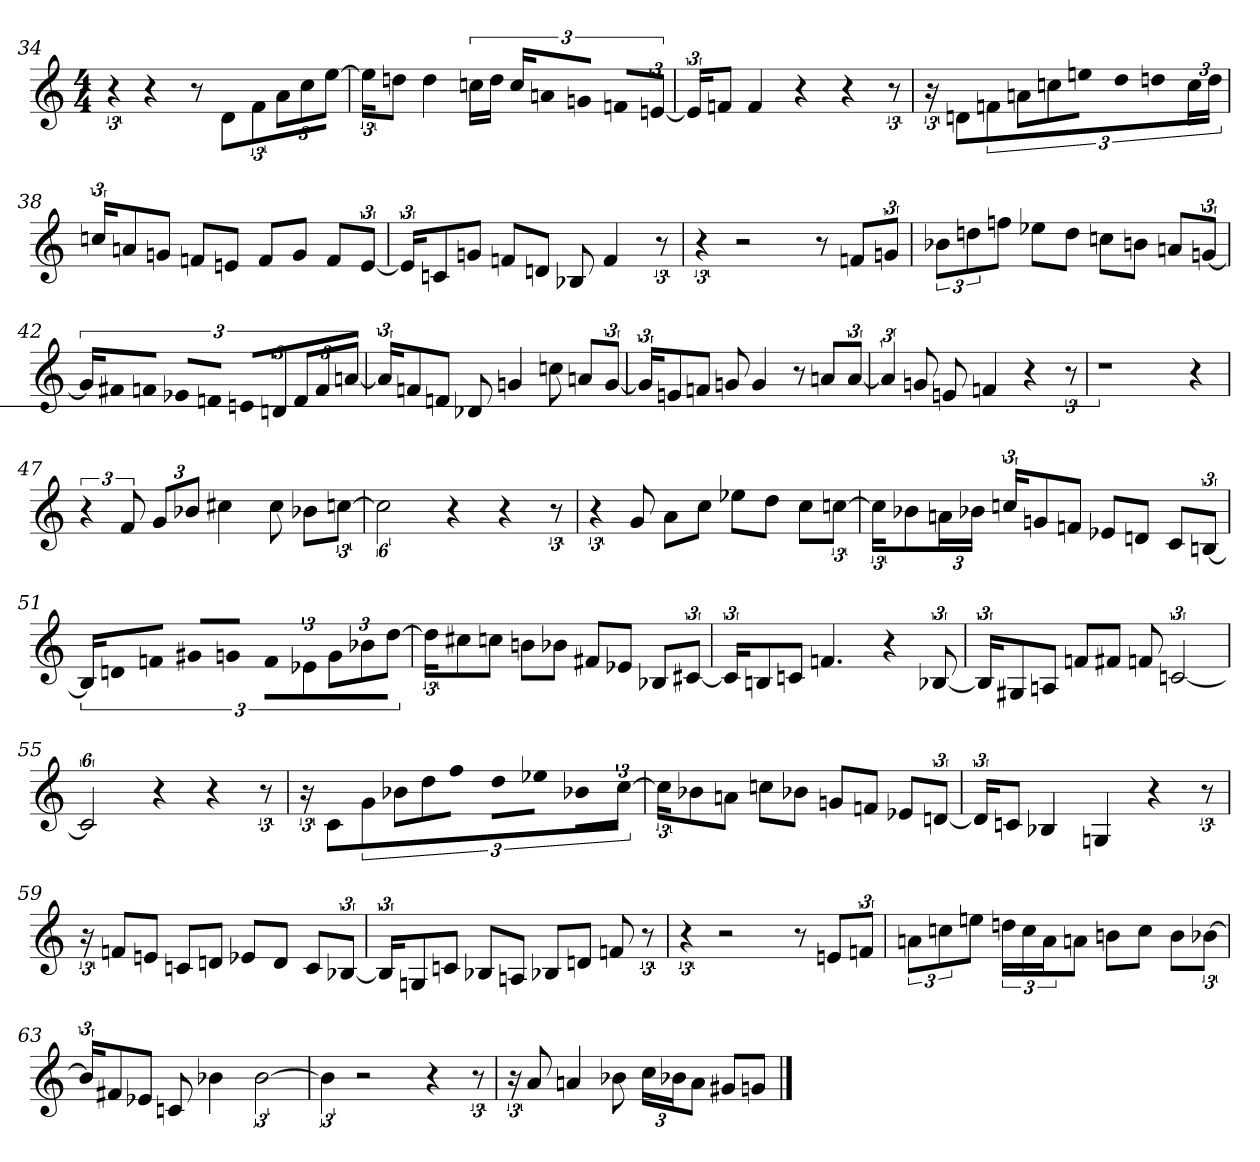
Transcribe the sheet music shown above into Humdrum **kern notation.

**kern
*part1
*staff1
*clefG2
*M4/4
=34
6r
4r
8r
8d/L
12f/J
12a\L
12cc\
[12ee\J
=35
24ee\KL]
8ddn\J
4dd
24ccn\LL
24dd\JJ
24cc/KL
8an/
8gn/J
8fn/L
[12en/J
=36
24e/KL]
8fn/J
4f
4r
4r
12r
=37
24r
8dn/L
12fn/J
12an\L
12ccn\
8een\J
8dd
4ddn
24cc\LL
24dd\JJ
=38
24ccn/KL
8an/
8gn/J
8fn/L
8en/J
8f/L
8g/J
8f/L
[12e/J
=39
24e/KL]
8cn/
8gn/J
8fn/L
8dn/J
8B-X
4f
12r
=40
6r
2r
8r
8fn/L
12gn/J
=41
12b-X\L
12ddn\
8ffn\J
8ee-X\L
8dd\J
8ccn\L
8bn\J
8an/L
[12gn/J
=42
24g/KL]
8f#X/
8fn/J
8e-X/L
8dn/J
8cn/L
12Bn/J
12d/L
12f/
[12an/J
=43
24a/KL]
8fn/
8dn/J
8B-X
4gn
8ccn
8an/L
[12g/J
=44
24g/KL]
8en/
8fn/J
8gn
4g
8r
8an/L
[12a/J
=45
6a]
8gn
8en
4fn
4r
12r
=46
12%11r
12r
=47
6r
12f
12g/L
12b-X/J
4cc#X
8cc#
8b-X\L
[12ccn\J
=48
12%5cc]
4r
4r
12r
=49
6r
8g
8a\L
8cc\J
8ee-X\L
8dd\J
8cc\L
[12ccn\J
=50
24cc\KL]
8b-X\
24an\L
24b-X\JJ
24ccn/KL
8gn/
8fn/J
8e-X/L
8dn/J
8c/L
[12Bn/J
=51
24B/KL]
8dn/
8fn/J
8g#X/L
8gn/J
8f/L
12e-X/J
12g\L
12b-X\
[12dd\J
=52
24dd\KL]
8cc#X\
8ccn\J
8bn\L
8b-X\J
8f#X/L
8e-X/J
8B-X/L
[12c#X/J
=53
24c#/KL]
8Bn/
8cn/J
4.fn
4r
[12B-X
=54
24B-/KL]
8G#X/
8An/J
8fn/L
8f#X/J
8fn
[3cn
=55
12%5c]
4r
4r
12r
=56
24r
8c/L
12g/J
12b-X\L
12dd\
8ff\J
8dd\L
8ee-X\J
8b-X\L
[12cc\J
=57
24cc\KL]
8b-X\
8an\J
8ccn\L
8b-X\J
8gn/L
8fn/J
8e-X/L
[12dn/J
=58
24d/KL]
8cn/J
4B-X
4Gn
4r
12r
=59
24r
8fn/L
8en/J
8cn/L
8dn/J
8e-X/L
8d/J
8c/L
[12B-X/J
=60
24B-/KL]
8Gn/
8cn/J
8B-X/L
8An/J
8B-X/L
8dn/J
8fn
12r
=61
6r
2r
8r
8en/L
12fn/J
=62
12an\L
12ccn\
8een\J
24ddn\LL
24cc\J
24a\K
8an\J
8bn\L
8cc\J
8b\L
[12b-X\J
=63
24b-/KL]
8f#X/
8e-X/J
8cn
4b-X
[3b-
=64
6b-]
2r
4r
12r
=65
24r
8a
4an
8b-X
24cc\LL
24b-X\J
8a\J
8g#X/L
8gn/J
==
*-
